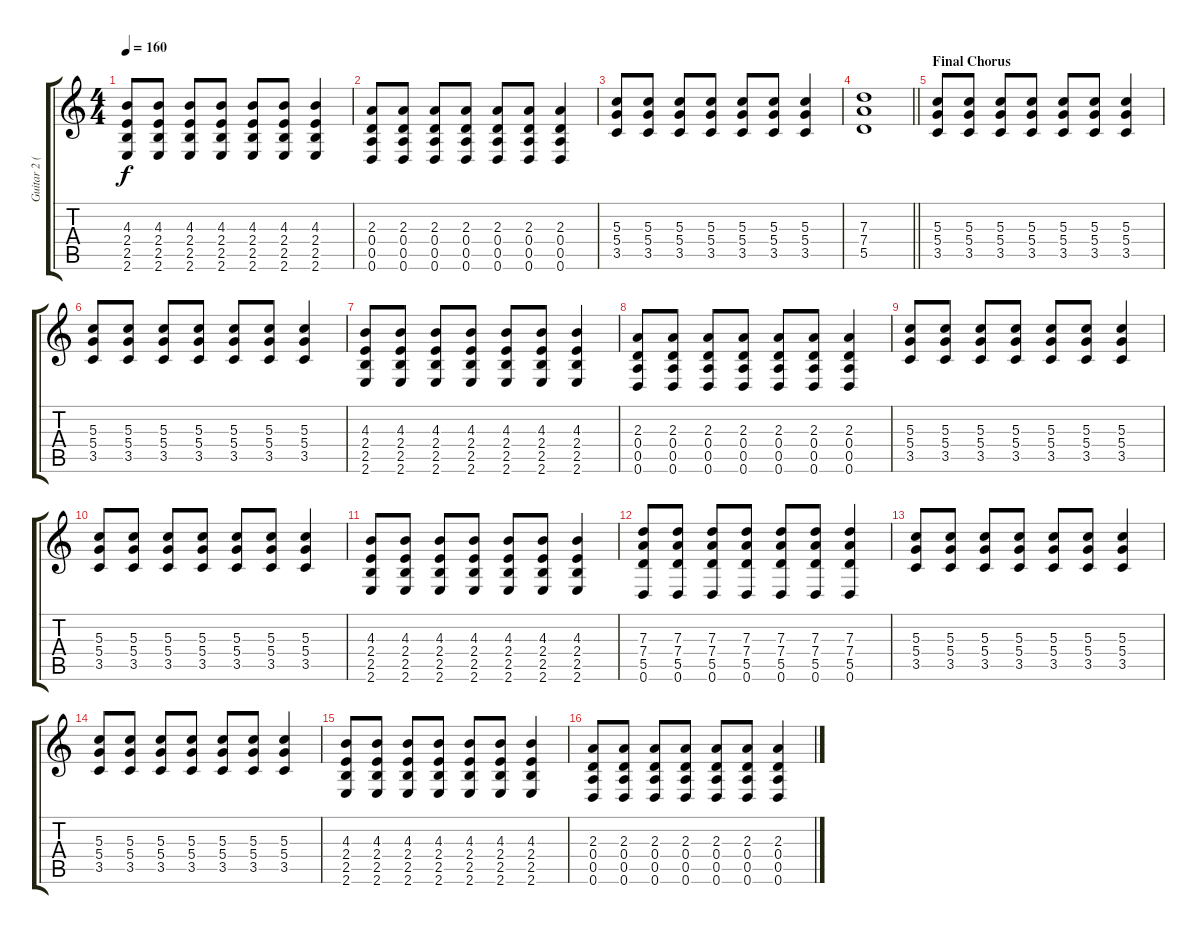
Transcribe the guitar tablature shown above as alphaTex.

\track ("Guitar 2 (Drop D)" "Guitar 2 (") {instrument electricguitarclean}
\staff {score tabs}
\tuning (E4 B3 G3 D3 A2 D2) {hide}
\ts (4 4)
\tempo 160
\clef g2
\ks c
(4.3 2.4 2.5 2.6).8{dy f} (4.3 2.4 2.5 2.6).8 (4.3 2.4 2.5 2.6).8 (4.3 2.4 2.5 2.6).8 (4.3 2.4 2.5 2.6).8 (4.3 2.4 2.5 2.6).8 (4.3 2.4 2.5 2.6).4 |
(2.3 0.4 0.5 0.6).8 (2.3 0.4 0.5 0.6).8 (2.3 0.4 0.5 0.6).8 (2.3 0.4 0.5 0.6).8 (2.3 0.4 0.5 0.6).8 (2.3 0.4 0.5 0.6).8 (2.3 0.4 0.5 0.6).4 |
(5.3 5.4 3.5).8 (5.3 5.4 3.5).8 (5.3 5.4 3.5).8 (5.3 5.4 3.5).8 (5.3 5.4 3.5).8 (5.3 5.4 3.5).8 (5.3 5.4 3.5).4 |
\barLineRight lightlight
(7.3 7.4 5.5).1 |
\section ("" "Final Chorus")
(5.3 5.4 3.5).8 (5.3 5.4 3.5).8 (5.3 5.4 3.5).8 (5.3 5.4 3.5).8 (5.3 5.4 3.5).8 (5.3 5.4 3.5).8 (5.3 5.4 3.5).4 |
(5.3 5.4 3.5).8 (5.3 5.4 3.5).8 (5.3 5.4 3.5).8 (5.3 5.4 3.5).8 (5.3 5.4 3.5).8 (5.3 5.4 3.5).8 (5.3 5.4 3.5).4 |
(4.3 2.4 2.5 2.6).8 (4.3 2.4 2.5 2.6).8 (4.3 2.4 2.5 2.6).8 (4.3 2.4 2.5 2.6).8 (4.3 2.4 2.5 2.6).8 (4.3 2.4 2.5 2.6).8 (4.3 2.4 2.5 2.6).4 |
(2.3 0.4 0.5 0.6).8 (2.3 0.4 0.5 0.6).8 (2.3 0.4 0.5 0.6).8 (2.3 0.4 0.5 0.6).8 (2.3 0.4 0.5 0.6).8 (2.3 0.4 0.5 0.6).8 (2.3 0.4 0.5 0.6).4 |
(5.3 5.4 3.5).8 (5.3 5.4 3.5).8 (5.3 5.4 3.5).8 (5.3 5.4 3.5).8 (5.3 5.4 3.5).8 (5.3 5.4 3.5).8 (5.3 5.4 3.5).4 |
(5.3 5.4 3.5).8 (5.3 5.4 3.5).8 (5.3 5.4 3.5).8 (5.3 5.4 3.5).8 (5.3 5.4 3.5).8 (5.3 5.4 3.5).8 (5.3 5.4 3.5).4 |
(4.3 2.4 2.5 2.6).8 (4.3 2.4 2.5 2.6).8 (4.3 2.4 2.5 2.6).8 (4.3 2.4 2.5 2.6).8 (4.3 2.4 2.5 2.6).8 (4.3 2.4 2.5 2.6).8 (4.3 2.4 2.5 2.6).4 |
(7.3 7.4 5.5 0.6).8 (7.3 7.4 5.5 0.6).8 (7.3 7.4 5.5 0.6).8 (7.3 7.4 5.5 0.6).8 (7.3 7.4 5.5 0.6).8 (7.3 7.4 5.5 0.6).8 (7.3 7.4 5.5 0.6).4 |
(5.3 5.4 3.5).8 (5.3 5.4 3.5).8 (5.3 5.4 3.5).8 (5.3 5.4 3.5).8 (5.3 5.4 3.5).8 (5.3 5.4 3.5).8 (5.3 5.4 3.5).4 |
(5.3 5.4 3.5).8 (5.3 5.4 3.5).8 (5.3 5.4 3.5).8 (5.3 5.4 3.5).8 (5.3 5.4 3.5).8 (5.3 5.4 3.5).8 (5.3 5.4 3.5).4 |
(4.3 2.4 2.5 2.6).8 (4.3 2.4 2.5 2.6).8 (4.3 2.4 2.5 2.6).8 (4.3 2.4 2.5 2.6).8 (4.3 2.4 2.5 2.6).8 (4.3 2.4 2.5 2.6).8 (4.3 2.4 2.5 2.6).4 |
(2.3 0.4 0.5 0.6).8 (2.3 0.4 0.5 0.6).8 (2.3 0.4 0.5 0.6).8 (2.3 0.4 0.5 0.6).8 (2.3 0.4 0.5 0.6).8 (2.3 0.4 0.5 0.6).8 (2.3 0.4 0.5 0.6).4
